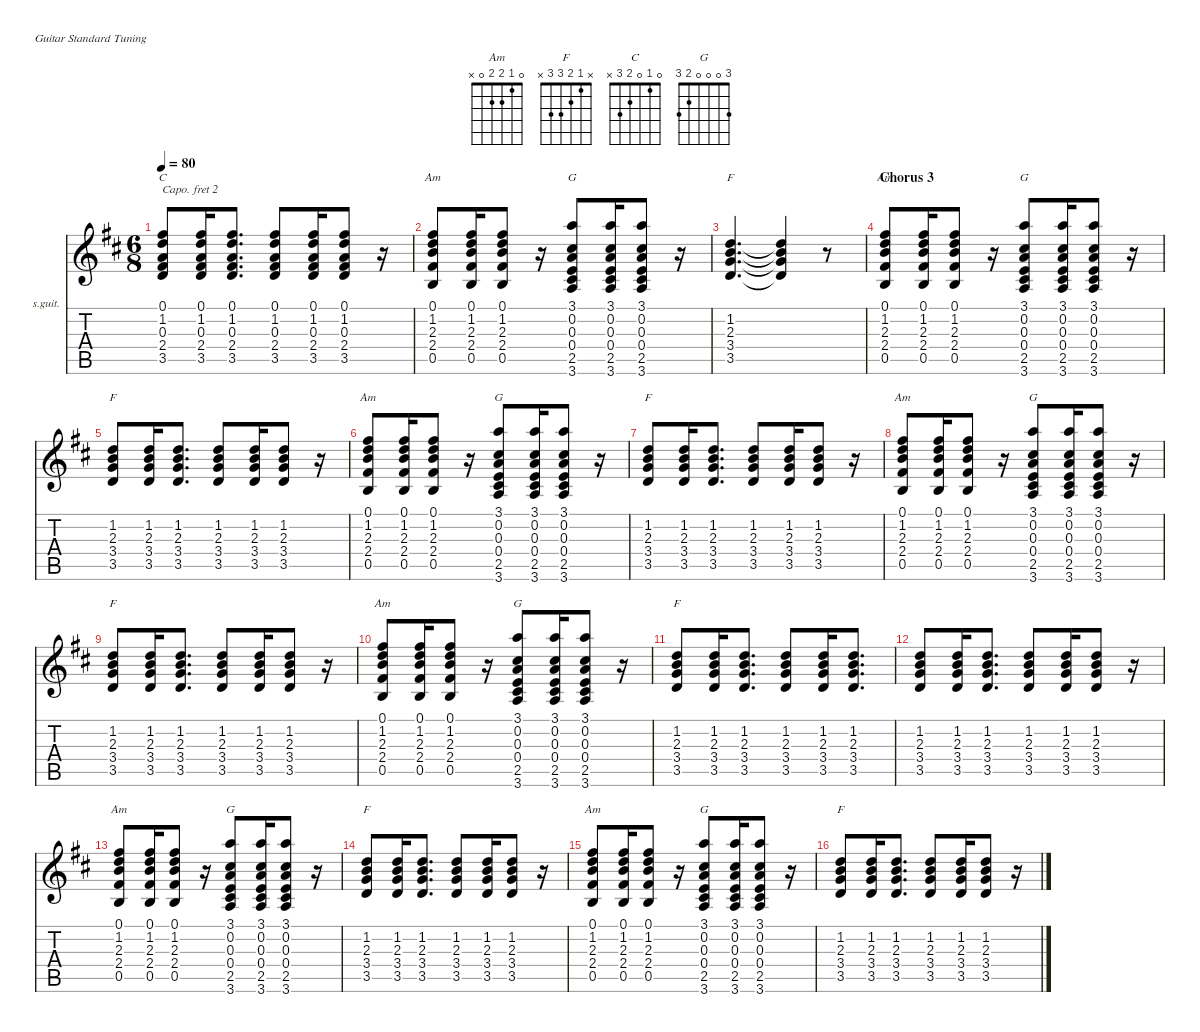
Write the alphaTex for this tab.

\defaultSystemsLayout 4
\hideDynamics
\bracketExtendMode nobrackets
\firstSystemTrackNameOrientation horizontal
\otherSystemsTrackNameOrientation horizontal
\track ("cowboy chords (capo) 05" "s.guit.") {instrument acousticguitarsteel}
\staff {score tabs}
\capo 2
\tuning (E4 B3 G3 D3 A2 E2)
\chord ("Am" 0 1 2 2 0 x) {showfingering false}
\chord ("F" x 1 2 3 3 x) {showfingering false}
\chord ("C" 0 1 0 2 3 x) {showfingering false}
\chord ("G" 3 0 0 0 2 3) {showfingering false}
\ts (6 8)
\tempo 80
\clef g2
\ks bminor
(3.5{acc forcenatural} 2.4{acc #} 0.3{acc forcenatural} 1.2{acc forcenatural} 0.1{acc #}).8{ch "C" dy mf} (3.5{acc forcenatural} 2.4{acc #} 0.3{acc forcenatural} 1.2{acc forcenatural} 0.1{acc #}).16 (3.5{acc forcenatural} 2.4{acc #} 0.3{acc forcenatural} 1.2{acc forcenatural} 0.1{acc #}).8{d} (3.5{acc forcenatural} 2.4{acc #} 0.3{acc forcenatural} 1.2{acc forcenatural} 0.1{acc #}).8 (3.5{acc forcenatural} 2.4{acc #} 0.3{acc forcenatural} 1.2{acc forcenatural} 0.1{acc #}).16 (3.5{acc forcenatural} 2.4{acc #} 0.3{acc forcenatural} 1.2{acc forcenatural} 0.1{acc #}).8 r.16 |
(0.5{acc forcenatural} 2.4{acc #} 2.3{acc forcenatural} 1.2{acc forcenatural} 0.1{acc #}).8{ch "Am"} (0.5{acc forcenatural} 2.4{acc #} 2.3{acc forcenatural} 1.2{acc forcenatural} 0.1{acc #}).16 (0.5{acc forcenatural} 2.4{acc #} 2.3{acc forcenatural} 1.2{acc forcenatural} 0.1{acc #}).8 r.16 (3.6{acc forcenatural} 2.5{acc #} 0.4{acc forcenatural} 0.3{acc forcenatural} 0.2{acc #} 3.1{acc forcenatural}).8{ch "G"} (3.6{acc forcenatural} 2.5{acc #} 0.4{acc forcenatural} 0.3{acc forcenatural} 0.2{acc #} 3.1{acc forcenatural}).16 (3.6{acc forcenatural} 2.5{acc #} 0.4{acc forcenatural} 0.3{acc forcenatural} 0.2{acc #} 3.1{acc forcenatural}).8 r.16 |
(3.5{acc forcenatural} 3.4{acc forcenatural} 2.3{acc forcenatural} 1.2{acc forcenatural}).4{d ch "F"} (3.5{t acc forcenatural} 3.4{t acc forcenatural} 2.3{t acc forcenatural} 1.2{t acc forcenatural}).4 r.8 |
\section ("" "Chorus 3")
(0.5{acc forcenatural} 2.4{acc #} 2.3{acc forcenatural} 1.2{acc forcenatural} 0.1{acc #}).8{ch "Am"} (0.5{acc forcenatural} 2.4{acc #} 2.3{acc forcenatural} 1.2{acc forcenatural} 0.1{acc #}).16 (0.5{acc forcenatural} 2.4{acc #} 2.3{acc forcenatural} 1.2{acc forcenatural} 0.1{acc #}).8 r.16 (3.6{acc forcenatural} 2.5{acc #} 0.4{acc forcenatural} 0.3{acc forcenatural} 0.2{acc #} 3.1{acc forcenatural}).8{ch "G"} (3.6{acc forcenatural} 2.5{acc #} 0.4{acc forcenatural} 0.3{acc forcenatural} 0.2{acc #} 3.1{acc forcenatural}).16 (3.6{acc forcenatural} 2.5{acc #} 0.4{acc forcenatural} 0.3{acc forcenatural} 0.2{acc #} 3.1{acc forcenatural}).8 r.16 |
(3.5{acc forcenatural} 3.4{acc forcenatural} 2.3{acc forcenatural} 1.2{acc forcenatural}).8{ch "F"} (3.5{acc forcenatural} 3.4{acc forcenatural} 2.3{acc forcenatural} 1.2{acc forcenatural}).16 (3.5{acc forcenatural} 3.4{acc forcenatural} 2.3{acc forcenatural} 1.2{acc forcenatural}).8{d} (3.5{acc forcenatural} 3.4{acc forcenatural} 2.3{acc forcenatural} 1.2{acc forcenatural}).8 (3.5{acc forcenatural} 3.4{acc forcenatural} 2.3{acc forcenatural} 1.2{acc forcenatural}).16 (3.5{acc forcenatural} 3.4{acc forcenatural} 2.3{acc forcenatural} 1.2{acc forcenatural}).8 r.16 |
(0.5{acc forcenatural} 2.4{acc #} 2.3{acc forcenatural} 1.2{acc forcenatural} 0.1{acc #}).8{ch "Am"} (0.5{acc forcenatural} 2.4{acc #} 2.3{acc forcenatural} 1.2{acc forcenatural} 0.1{acc #}).16 (0.5{acc forcenatural} 2.4{acc #} 2.3{acc forcenatural} 1.2{acc forcenatural} 0.1{acc #}).8 r.16 (3.6{acc forcenatural} 2.5{acc #} 0.4{acc forcenatural} 0.3{acc forcenatural} 0.2{acc #} 3.1{acc forcenatural}).8{ch "G"} (3.6{acc forcenatural} 2.5{acc #} 0.4{acc forcenatural} 0.3{acc forcenatural} 0.2{acc #} 3.1{acc forcenatural}).16 (3.6{acc forcenatural} 2.5{acc #} 0.4{acc forcenatural} 0.3{acc forcenatural} 0.2{acc #} 3.1{acc forcenatural}).8 r.16 |
(3.5{acc forcenatural} 3.4{acc forcenatural} 2.3{acc forcenatural} 1.2{acc forcenatural}).8{ch "F"} (3.5{acc forcenatural} 3.4{acc forcenatural} 2.3{acc forcenatural} 1.2{acc forcenatural}).16 (3.5{acc forcenatural} 3.4{acc forcenatural} 2.3{acc forcenatural} 1.2{acc forcenatural}).8{d} (3.5{acc forcenatural} 3.4{acc forcenatural} 2.3{acc forcenatural} 1.2{acc forcenatural}).8 (3.5{acc forcenatural} 3.4{acc forcenatural} 2.3{acc forcenatural} 1.2{acc forcenatural}).16 (3.5{acc forcenatural} 3.4{acc forcenatural} 2.3{acc forcenatural} 1.2{acc forcenatural}).8 r.16 |
(0.5{acc forcenatural} 2.4{acc #} 2.3{acc forcenatural} 1.2{acc forcenatural} 0.1{acc #}).8{ch "Am"} (0.5{acc forcenatural} 2.4{acc #} 2.3{acc forcenatural} 1.2{acc forcenatural} 0.1{acc #}).16 (0.5{acc forcenatural} 2.4{acc #} 2.3{acc forcenatural} 1.2{acc forcenatural} 0.1{acc #}).8 r.16 (3.6{acc forcenatural} 2.5{acc #} 0.4{acc forcenatural} 0.3{acc forcenatural} 0.2{acc #} 3.1{acc forcenatural}).8{ch "G"} (3.6{acc forcenatural} 2.5{acc #} 0.4{acc forcenatural} 0.3{acc forcenatural} 0.2{acc #} 3.1{acc forcenatural}).16 (3.6{acc forcenatural} 2.5{acc #} 0.4{acc forcenatural} 0.3{acc forcenatural} 0.2{acc #} 3.1{acc forcenatural}).8 r.16 |
(3.5{acc forcenatural} 3.4{acc forcenatural} 2.3{acc forcenatural} 1.2{acc forcenatural}).8{ch "F"} (3.5{acc forcenatural} 3.4{acc forcenatural} 2.3{acc forcenatural} 1.2{acc forcenatural}).16 (3.5{acc forcenatural} 3.4{acc forcenatural} 2.3{acc forcenatural} 1.2{acc forcenatural}).8{d} (3.5{acc forcenatural} 3.4{acc forcenatural} 2.3{acc forcenatural} 1.2{acc forcenatural}).8 (3.5{acc forcenatural} 3.4{acc forcenatural} 2.3{acc forcenatural} 1.2{acc forcenatural}).16 (3.5{acc forcenatural} 3.4{acc forcenatural} 2.3{acc forcenatural} 1.2{acc forcenatural}).8 r.16 |
(0.5{acc forcenatural} 2.4{acc #} 2.3{acc forcenatural} 1.2{acc forcenatural} 0.1{acc #}).8{ch "Am"} (0.5{acc forcenatural} 2.4{acc #} 2.3{acc forcenatural} 1.2{acc forcenatural} 0.1{acc #}).16 (0.5{acc forcenatural} 2.4{acc #} 2.3{acc forcenatural} 1.2{acc forcenatural} 0.1{acc #}).8 r.16 (3.6{acc forcenatural} 2.5{acc #} 0.4{acc forcenatural} 0.3{acc forcenatural} 0.2{acc #} 3.1{acc forcenatural}).8{ch "G"} (3.6{acc forcenatural} 2.5{acc #} 0.4{acc forcenatural} 0.3{acc forcenatural} 0.2{acc #} 3.1{acc forcenatural}).16 (3.6{acc forcenatural} 2.5{acc #} 0.4{acc forcenatural} 0.3{acc forcenatural} 0.2{acc #} 3.1{acc forcenatural}).8 r.16 |
(3.5{acc forcenatural} 3.4{acc forcenatural} 2.3{acc forcenatural} 1.2{acc forcenatural}).8{ch "F"} (3.5{acc forcenatural} 3.4{acc forcenatural} 2.3{acc forcenatural} 1.2{acc forcenatural}).16 (3.5{acc forcenatural} 3.4{acc forcenatural} 2.3{acc forcenatural} 1.2{acc forcenatural}).8{d} (3.5{acc forcenatural} 3.4{acc forcenatural} 2.3{acc forcenatural} 1.2{acc forcenatural}).8 (3.5{acc forcenatural} 3.4{acc forcenatural} 2.3{acc forcenatural} 1.2{acc forcenatural}).16 (3.5{acc forcenatural} 3.4{acc forcenatural} 2.3{acc forcenatural} 1.2{acc forcenatural}).8{d} |
(3.5{acc forcenatural} 3.4{acc forcenatural} 2.3{acc forcenatural} 1.2{acc forcenatural}).8 (3.5{acc forcenatural} 3.4{acc forcenatural} 2.3{acc forcenatural} 1.2{acc forcenatural}).16 (3.5{acc forcenatural} 3.4{acc forcenatural} 2.3{acc forcenatural} 1.2{acc forcenatural}).8{d} (3.5{acc forcenatural} 3.4{acc forcenatural} 2.3{acc forcenatural} 1.2{acc forcenatural}).8 (3.5{acc forcenatural} 3.4{acc forcenatural} 2.3{acc forcenatural} 1.2{acc forcenatural}).16 (3.5{acc forcenatural} 3.4{acc forcenatural} 2.3{acc forcenatural} 1.2{acc forcenatural}).8 r.16 |
(0.5{acc forcenatural} 2.4{acc #} 2.3{acc forcenatural} 1.2{acc forcenatural} 0.1{acc #}).8{ch "Am"} (0.5{acc forcenatural} 2.4{acc #} 2.3{acc forcenatural} 1.2{acc forcenatural} 0.1{acc #}).16 (0.5{acc forcenatural} 2.4{acc #} 2.3{acc forcenatural} 1.2{acc forcenatural} 0.1{acc #}).8 r.16 (3.6{acc forcenatural} 2.5{acc #} 0.4{acc forcenatural} 0.3{acc forcenatural} 0.2{acc #} 3.1{acc forcenatural}).8{ch "G"} (3.6{acc forcenatural} 2.5{acc #} 0.4{acc forcenatural} 0.3{acc forcenatural} 0.2{acc #} 3.1{acc forcenatural}).16 (3.6{acc forcenatural} 2.5{acc #} 0.4{acc forcenatural} 0.3{acc forcenatural} 0.2{acc #} 3.1{acc forcenatural}).8 r.16 |
(3.5{acc forcenatural} 3.4{acc forcenatural} 2.3{acc forcenatural} 1.2{acc forcenatural}).8{ch "F"} (3.5{acc forcenatural} 3.4{acc forcenatural} 2.3{acc forcenatural} 1.2{acc forcenatural}).16 (3.5{acc forcenatural} 3.4{acc forcenatural} 2.3{acc forcenatural} 1.2{acc forcenatural}).8{d} (3.5{acc forcenatural} 3.4{acc forcenatural} 2.3{acc forcenatural} 1.2{acc forcenatural}).8 (3.5{acc forcenatural} 3.4{acc forcenatural} 2.3{acc forcenatural} 1.2{acc forcenatural}).16 (3.5{acc forcenatural} 3.4{acc forcenatural} 2.3{acc forcenatural} 1.2{acc forcenatural}).8 r.16 |
(0.5{acc forcenatural} 2.4{acc #} 2.3{acc forcenatural} 1.2{acc forcenatural} 0.1{acc #}).8{ch "Am"} (0.5{acc forcenatural} 2.4{acc #} 2.3{acc forcenatural} 1.2{acc forcenatural} 0.1{acc #}).16 (0.5{acc forcenatural} 2.4{acc #} 2.3{acc forcenatural} 1.2{acc forcenatural} 0.1{acc #}).8 r.16 (3.6{acc forcenatural} 2.5{acc #} 0.4{acc forcenatural} 0.3{acc forcenatural} 0.2{acc #} 3.1{acc forcenatural}).8{ch "G"} (3.6{acc forcenatural} 2.5{acc #} 0.4{acc forcenatural} 0.3{acc forcenatural} 0.2{acc #} 3.1{acc forcenatural}).16 (3.6{acc forcenatural} 2.5{acc #} 0.4{acc forcenatural} 0.3{acc forcenatural} 0.2{acc #} 3.1{acc forcenatural}).8 r.16 |
(3.5{acc forcenatural} 3.4{acc forcenatural} 2.3{acc forcenatural} 1.2{acc forcenatural}).8{ch "F"} (3.5{acc forcenatural} 3.4{acc forcenatural} 2.3{acc forcenatural} 1.2{acc forcenatural}).16 (3.5{acc forcenatural} 3.4{acc forcenatural} 2.3{acc forcenatural} 1.2{acc forcenatural}).8{d} (3.5{acc forcenatural} 3.4{acc forcenatural} 2.3{acc forcenatural} 1.2{acc forcenatural}).8 (3.5{acc forcenatural} 3.4{acc forcenatural} 2.3{acc forcenatural} 1.2{acc forcenatural}).16 (3.5{acc forcenatural} 3.4{acc forcenatural} 2.3{acc forcenatural} 1.2{acc forcenatural}).8 r.16
